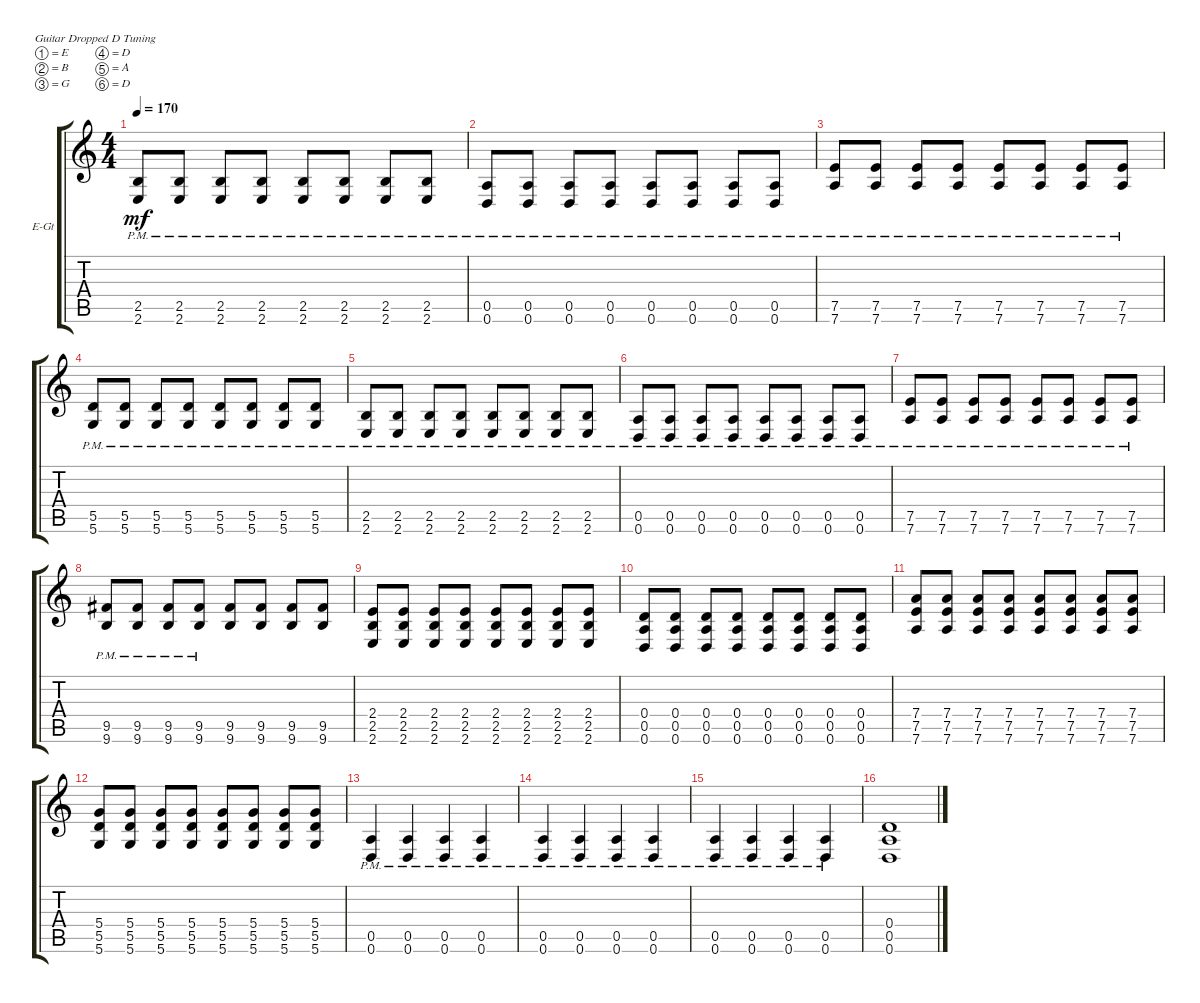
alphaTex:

\defaultSystemsLayout 4
\bracketExtendMode groupsimilarinstruments
\firstSystemTrackNameOrientation horizontal
\otherSystemsTrackNameOrientation horizontal
\track ("Electric Guitar" "E-Gt") {instrument distortionguitar}
\staff {score tabs}
\tuning (E4 B3 G3 D3 A2 D2)
\ts (4 4)
\tempo 170
\clef g2
\ks c
(2.6{pm} 2.5{pm}).8{dy mf} (2.6{pm} 2.5{pm}).8 (2.6{pm} 2.5{pm}).8 (2.6{pm} 2.5{pm}).8 (2.6{pm} 2.5{pm}).8 (2.6{pm} 2.5{pm}).8 (2.6{pm} 2.5{pm}).8 (2.6{pm} 2.5{pm}).8 |
(0.6{pm} 0.5{pm}).8 (0.6{pm} 0.5{pm}).8 (0.6{pm} 0.5{pm}).8 (0.6{pm} 0.5{pm}).8 (0.6{pm} 0.5{pm}).8 (0.6{pm} 0.5{pm}).8 (0.6{pm} 0.5{pm}).8 (0.6{pm} 0.5{pm}).8 |
(7.6{pm} 7.5{pm}).8 (7.6{pm} 7.5{pm}).8 (7.6{pm} 7.5{pm}).8 (7.6{pm} 7.5{pm}).8 (7.6{pm} 7.5{pm}).8 (7.6{pm} 7.5{pm}).8 (7.6{pm} 7.5{pm}).8 (7.6{pm} 7.5{pm}).8 |
(5.6{pm} 5.5{pm}).8 (5.6{pm} 5.5{pm}).8 (5.6{pm} 5.5{pm}).8 (5.6{pm} 5.5{pm}).8 (5.6{pm} 5.5{pm}).8 (5.6{pm} 5.5{pm}).8 (5.6{pm} 5.5{pm}).8 (5.6{pm} 5.5{pm}).8 |
(2.6{pm} 2.5{pm}).8 (2.6{pm} 2.5{pm}).8 (2.6{pm} 2.5{pm}).8 (2.6{pm} 2.5{pm}).8 (2.6{pm} 2.5{pm}).8 (2.6{pm} 2.5{pm}).8 (2.6{pm} 2.5{pm}).8 (2.6{pm} 2.5{pm}).8 |
(0.6{pm} 0.5{pm}).8 (0.6{pm} 0.5{pm}).8 (0.6{pm} 0.5{pm}).8 (0.6{pm} 0.5{pm}).8 (0.6{pm} 0.5{pm}).8 (0.6{pm} 0.5{pm}).8 (0.6{pm} 0.5{pm}).8 (0.6{pm} 0.5{pm}).8 |
(7.6{pm} 7.5{pm}).8 (7.6{pm} 7.5{pm}).8 (7.6{pm} 7.5{pm}).8 (7.6{pm} 7.5{pm}).8 (7.6{pm} 7.5{pm}).8 (7.6{pm} 7.5{pm}).8 (7.6{pm} 7.5{pm}).8 (7.6{pm} 7.5{pm}).8 |
(9.6{pm} 9.5{pm}).8 (9.6{pm} 9.5{pm}).8 (9.6{pm} 9.5{pm}).8 (9.6{pm} 9.5{pm}).8 (9.6 9.5).8 (9.6 9.5).8 (9.6 9.5).8 (9.6 9.5).8 |
(2.6 2.5 2.4).8 (2.6 2.5 2.4).8 (2.6 2.5 2.4).8 (2.6 2.5 2.4).8 (2.6 2.5 2.4).8 (2.6 2.5 2.4).8 (2.6 2.5 2.4).8 (2.6 2.5 2.4).8 |
(0.6 0.5 0.4).8 (0.6 0.5 0.4).8 (0.6 0.5 0.4).8 (0.6 0.5 0.4).8 (0.6 0.5 0.4).8 (0.6 0.5 0.4).8 (0.6 0.5 0.4).8 (0.6 0.5 0.4).8 |
(7.6 7.5 7.4).8 (7.6 7.5 7.4).8 (7.6 7.5 7.4).8 (7.6 7.5 7.4).8 (7.6 7.5 7.4).8 (7.6 7.5 7.4).8 (7.6 7.5 7.4).8 (7.6 7.5 7.4).8 |
(5.6 5.5 5.4).8 (5.6 5.5 5.4).8 (5.6 5.5 5.4).8 (5.6 5.5 5.4).8 (5.6 5.5 5.4).8 (5.6 5.5 5.4).8 (5.6 5.5 5.4).8 (5.6 5.5 5.4).8 |
(0.6{pm} 0.5{pm}).4 (0.6{pm} 0.5{pm}).4 (0.6{pm} 0.5{pm}).4 (0.6{pm} 0.5{pm}).4 |
(0.6{pm} 0.5{pm}).4 (0.6{pm} 0.5{pm}).4 (0.6{pm} 0.5{pm}).4 (0.6{pm} 0.5{pm}).4 |
(0.6{pm} 0.5{pm}).4 (0.6{pm} 0.5{pm}).4 (0.6{pm} 0.5{pm}).4 (0.6{pm} 0.5{pm}).4 |
(0.6 0.5 0.4).1
